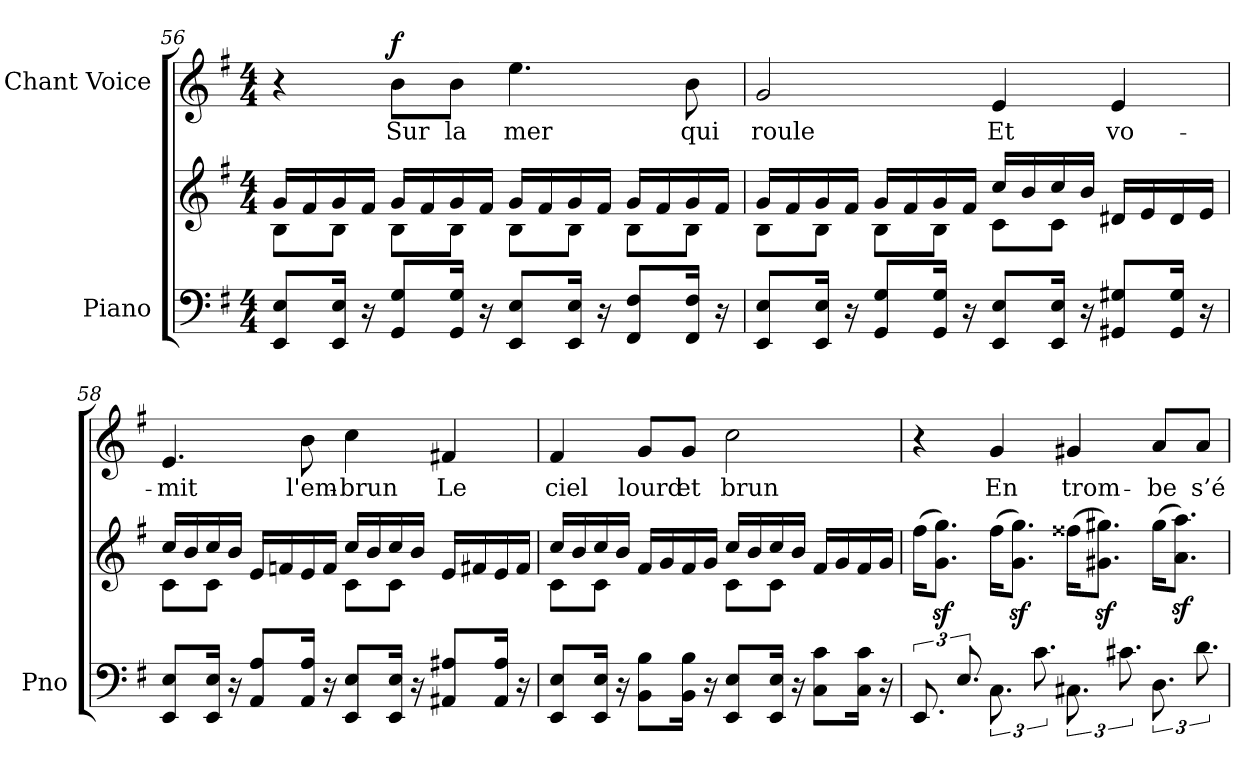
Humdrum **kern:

**kern	**kern	**kern	**text	**dynam
*part2	*part2	*part1	*part1	*part1
*staff3	*staff2	*staff1	*staff1	*staff1
*I"Piano	*	*I"Chant Voice	*	*
*I'Pno	*	*	*	*
*clefF4	*clefG2	*clefG2	*	*
*k[f#]	*k[f#]	*k[f#]	*	*
*M4/4	*M4/4	*M4/4	*	*
=56	=56	=56	=56	=56
*	*^	*	*	*
8EE/ 8E/L	16g/LL	8B\L	4r	.	.
.	16f#/	.	.	.	.
16EE/ 16E/Jk	16g/	8B\J	.	.	.
16r	16f#/JJ	.	.	.	.
!	!	!	!	!LO:LY:b	!LO:DY:a
8GG/ 8G/L	16g/LL	8B\L	8b\L	Sur	f
.	16f#/	.	.	.	.
!	!	!	!	!LO:LY:b	!
16GG/ 16G/Jk	16g/	8B\J	8b\J	la	.
16r	16f#/JJ	.	.	.	.
!	!	!	!	!LO:LY:b	!
8EE/ 8E/L	16g/LL	8B\L	4.ee\	mer	.
.	16f#/	.	.	.	.
16EE/ 16E/Jk	16g/	8B\J	.	.	.
16r	16f#/JJ	.	.	.	.
8FF#/ 8F#/L	16g/LL	8B\L	.	.	.
.	16f#/	.	.	.	.
!	!	!	!	!LO:LY:b	!
16FF#/ 16F#/Jk	16g/	8B\J	8b\	qui	.
16r	16f#/JJ	.	.	.	.
!!LO:LB:g=z
=57	=57	=57	=57	=57	=57
!	!	!	!	!LO:LY:b	!
8EE/ 8E/L	16g/LL	8B\L	2g/	roule	.
.	16f#/	.	.	.	.
16EE/ 16E/Jk	16g/	8B\J	.	.	.
16r	16f#/JJ	.	.	.	.
8GG/ 8G/L	16g/LL	8B\L	.	.	.
.	16f#/	.	.	.	.
16GG/ 16G/Jk	16g/	8B\J	.	.	.
16r	16f#/JJ	.	.	.	.
!	!	!	!	!LO:LY:b	!
8EE/ 8E/L	16cc/LL	8c\L	4e/	Et	.
.	16b/	.	.	.	.
16EE/ 16E/Jk	16cc/	8c\J	.	.	.
16r	16b/JJ	.	.	.	.
!	!	!	!	!LO:LY:b	!
8GG#X/ 8G#X/L	16d#X/LL	4ryy	4e/	vo-	.
.	16e/	.	.	.	.
16GG#/ 16G#/Jk	16d#/	.	.	.	.
16r	16e/JJ	.	.	.	.
=58	=58	=58	=58	=58	=58
!	!	!	!	!LO:LY:b	!
8EE/ 8E/L	16cc/LL	8c\L	4.e/	-mit	.
.	16b/	.	.	.	.
16EE/ 16E/Jk	16cc/	8c\J	.	.	.
16r	16b/JJ	.	.	.	.
8AA/ 8A/L	16e/LL	4ryy	.	.	.
.	16fn/	.	.	.	.
!	!	!	!	!LO:LY:b	!
16AA/ 16A/Jk	16e/	.	8b\	l'em-	.
16r	16f/JJ	.	.	.	.
!	!	!	!	!LO:LY:b	!
8EE/ 8E/L	16cc/LL	8c\L	4cc\	-brun	.
.	16b/	.	.	.	.
16EE/ 16E/Jk	16cc/	8c\J	.	.	.
16r	16b/JJ	.	.	.	.
!	!	!	!	!LO:LY:b	!
8AA#X/ 8A#X/L	16e/LL	4ryy	4f#X/	Le	.
.	16f#X/	.	.	.	.
16AA#/ 16A#/Jk	16e/	.	.	.	.
16r	16f#/JJ	.	.	.	.
!!LO:LB:g=z
=59	=59	=59	=59	=59	=59
!	!	!	!	!LO:LY:b	!
8EE/ 8E/L	16cc/LL	8c\L	4f#/	ciel	.
.	16b/	.	.	.	.
16EE/ 16E/Jk	16cc/	8c\J	.	.	.
16r	16b/JJ	.	.	.	.
!	!	!	!	!LO:LY:b	!
8BB\ 8B\L	16f#/LL	4ryy	8g/L	lourd	.
.	16g/	.	.	.	.
!	!	!	!	!LO:LY:b	!
16BB\ 16B\Jk	16f#/	.	8g/J	et	.
16r	16g/JJ	.	.	.	.
!	!	!	!	!LO:LY:b	!
8EE/ 8E/L	16cc/LL	8c\L	2cc\	brun	.
.	16b/	.	.	.	.
16EE/ 16E/Jk	16cc/	8c\J	.	.	.
16r	16b/JJ	.	.	.	.
8C\ 8c\L	16f#/LL	4ryy	.	.	.
.	16g/	.	.	.	.
16C\ 16c\Jk	16f#/	.	.	.	.
16r	16g/JJ	.	.	.	.
*	*v	*v	*	*	*
=60	=60	=60	=60	=60
12.EE/	(>16ff#\KL	4r	.	.
.	8.g\z< 8.gg\z<J)	.	.	.
12.E/	.	.	.	.
!	!	!	!LO:LY:b	!
12.C\	(>16ff#\KL	4g/	En	.
.	8.g\z< 8.gg\z<J)	.	.	.
12.c\	.	.	.	.
!	!	!	!LO:LY:b	!
12.C#X\	(>16ff##X\KL	4g#X/	trom-	.
.	8.g#X\z< 8.gg#X\z<J)	.	.	.
12.c#X\	.	.	.	.
!	!	!	!LO:LY:b	!
12.D\	(>16gg#\KL	8a/L	-be	.
.	8.a\z< 8.aa\z<J)	.	.	.
!	!	!	!LO:LY:b	!
12.d\	.	8a/J	-s’é-	.
=	=	=	=	=
*-	*-	*-	*-	*-
